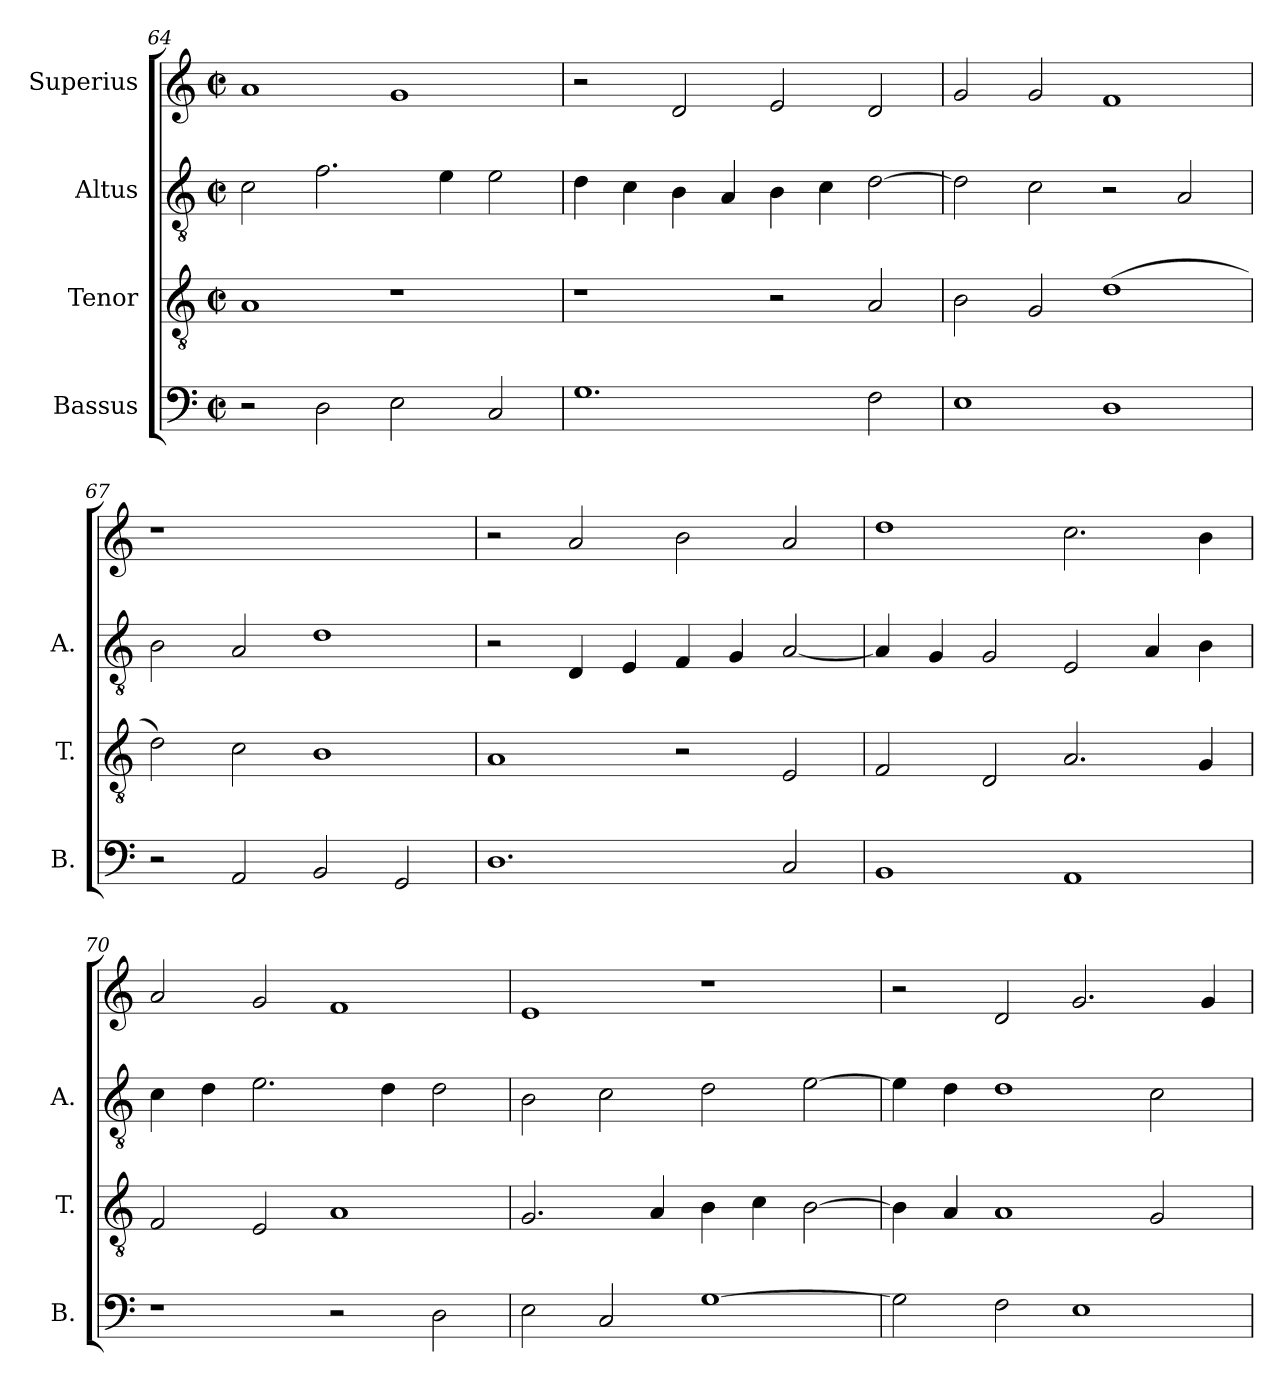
**kern	**kern	**kern	**kern
*part4	*part3	*part2	*part1
*staff4	*staff3	*staff2	*staff1
*I"Bassus	*I"Tenor	*I"Altus	*I"Superius
*I'B.	*I'T.	*I'A.	*
*clefF4	*clefGv2	*clefGv2	*clefG2
*	*ITrd7c12	*ITrd7c12	*
*k[]	*k[]	*k[]	*k[]
*C:	*C:	*C:	*C:
*M2/2	*M2/2	*M2/2	*M2/2
*met(c|)	*met(c|)	*met(c|)	*met(c|)
=64	=64	=64	=64
2r	1AAi	2Ci\	1ai
2Di\	.	2.Fi\	.
2Ei\	1r	.	1gi
.	.	4Ei\	.
2Ci/	.	2Ei\	.
!!LO:LB:g=z
=65	=65	=65	=65
1.Gi	1r	4Di\	2r
.	.	4Ci\	.
.	.	4BBi\	2di/
.	.	4AAi/	.
.	2r	4BBi\	2ei/
.	.	4Ci\	.
2Fi\	2AAi/	[>2Di\	2di/
=66	=66	=66	=66
1Ei	2BBi\	2Di\]	2gi/
.	2GGi/	2Ci\	2gi/
1Di	(1Di	2r	1fi
.	.	2AAi/	.
=67	=67	=67	=67
!	!	!	!LO:N:vis=1
2r	2Di\)	2BBi\	1r
2AAi/	2Ci\	2AAi/	.
2BBi/	1BBi	1Di	1ryy
2GGi/	.	.	.
=68	=68	=68	=68
1.Di	1AAi	2r	2r
.	.	4DDi/	2ai/
.	.	4EEi/	.
.	2r	4FFi/	2bi\
.	.	4GGi/	.
2Ci/	2EEi/	[<2AAi/	2ai/
!!LO:LB:g=z
=69	=69	=69	=69
1BBi	2FFi/	4AAi/]	1ddi
.	.	4GGi/	.
.	2DDi/	2GGi/	.
1AAi	2.AAi/	2EEi/	2.cci\
.	.	4AAi/	.
.	4GGi/	4BBi\	4bi\
=70	=70	=70	=70
1r	2FFi/	4Ci\	2ai/
.	.	4Di\	.
.	2EEi/	2.Ei\	2gi/
2r	1AAi	.	1fi
.	.	4Di\	.
2Di\	.	2Di\	.
=71	=71	=71	=71
2Ei\	2.GGi/	2BBi\	1ei
2Ci/	.	2Ci\	.
.	4AAi/	.	.
[>1Gi	4BBi\	2Di\	1r
.	4Ci\	.	.
.	[>2BBi\	[>2Ei\	.
=72	=72	=72	=72
2Gi\]	4BBi\]	4Ei\]	2r
.	4AAi/	4Di\	.
2Fi\	1AAi	1Di	2di/
1Ei	.	.	2.gi/
.	2GGi/	2Ci\	.
.	.	.	4gi/
=	=	=	=
*-	*-	*-	*-
